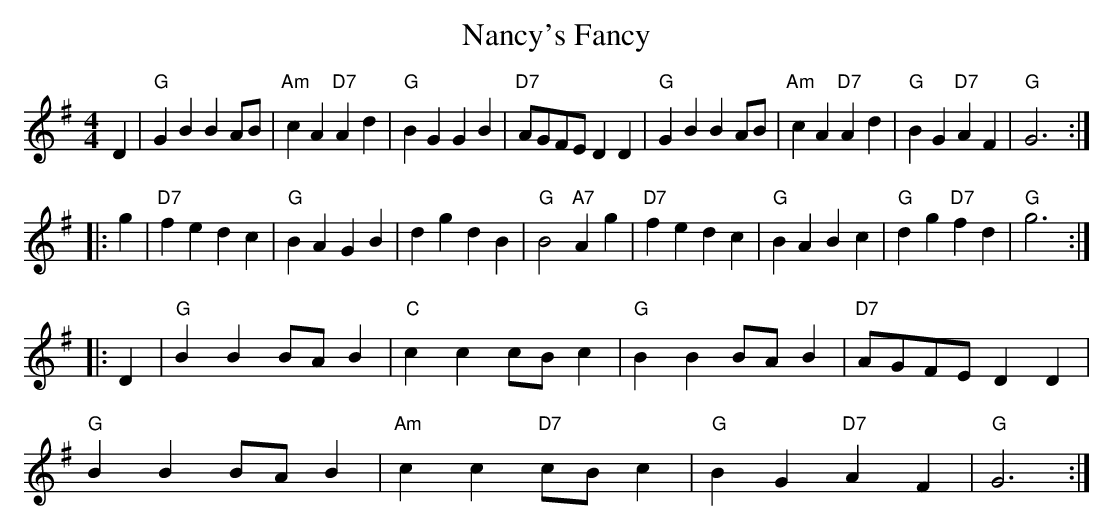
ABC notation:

X:1
T:Nancy's Fancy
M:4/4
L:1/4
K:G
D|"G"GB BA/2B/2|"Am"cA "D7"Ad|"G"BG GB|"D7"A/2G/2F/2E/2 DD|"G"GB BA/2B/2|\
"Am"cA "D7"Ad|"G"BG "D7"AF|"G"G3:|
|:g|"D7"fe dc|"G"BA GB|dg dB|"G"B2 "A7"Ag|"D7"fe dc|"G"BA Bc|"G"dg "D7"fd|"G"g3\
:|
|:D|"G"BB B/2A/2B|"C"cc c/2B/2c|"G"BB B/2A/2B|"D7"A/2G/2F/2E/2 DD|
"G"BB B/2A/2B|"Am"cc "D7"c/2B/2c|"G"BG "D7"AF|"G"G3:|
